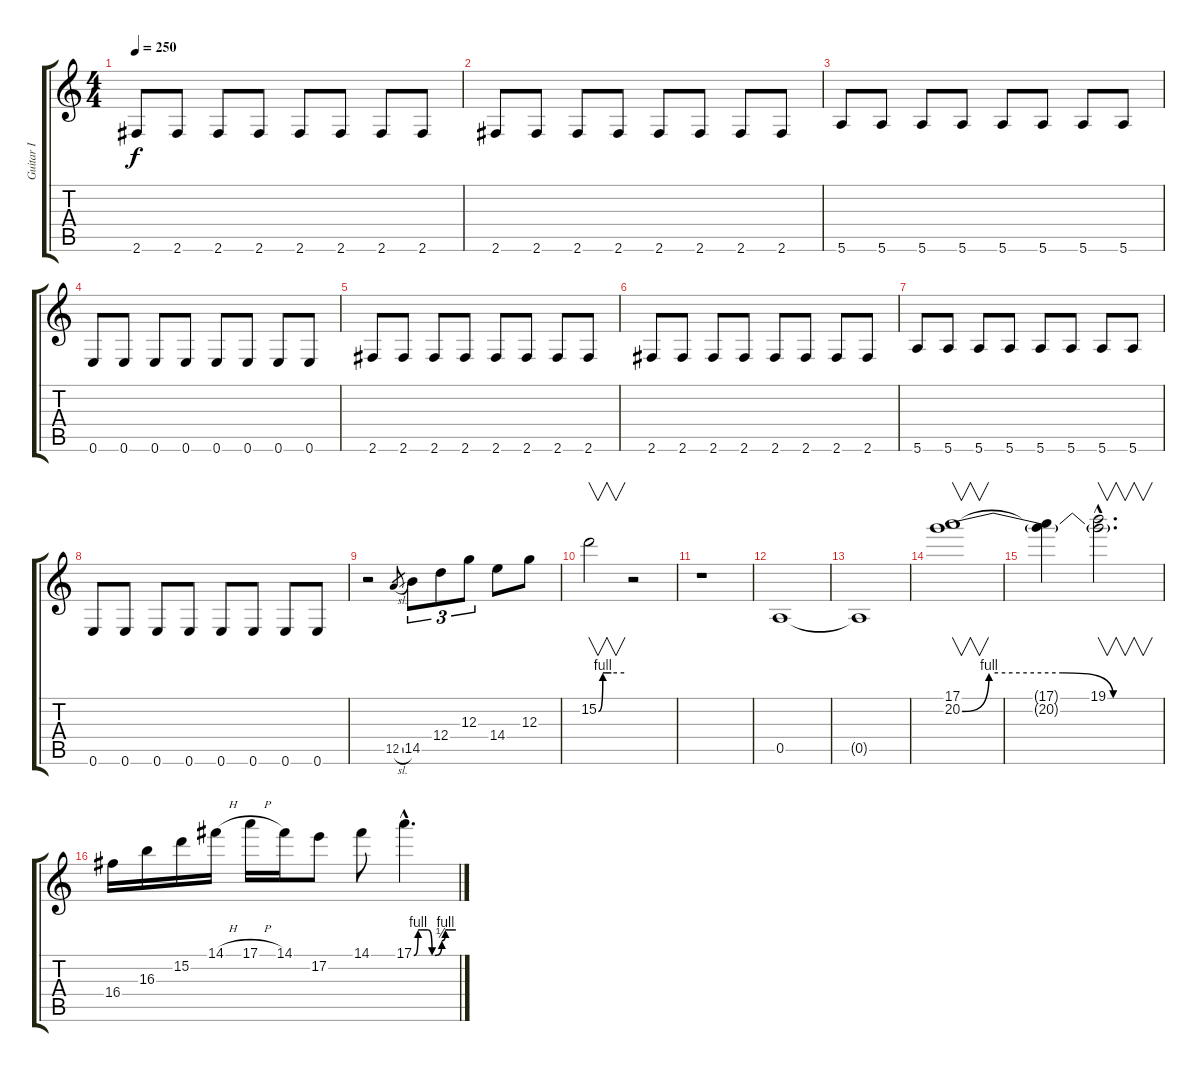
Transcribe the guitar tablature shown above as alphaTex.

\track ("Guitar I" "Guitar I") {instrument overdrivenguitar}
\staff {score tabs}
\tuning (E4 B3 G3 D3 A2 E2) {hide}
\ts (4 4)
\tempo 250
\clef g2
\ks c
2.6.8{dy f} 2.6.8 2.6.8 2.6.8 2.6.8 2.6.8 2.6.8 2.6.8 |
2.6.8 2.6.8 2.6.8 2.6.8 2.6.8 2.6.8 2.6.8 2.6.8 |
5.6.8 5.6.8 5.6.8 5.6.8 5.6.8 5.6.8 5.6.8 5.6.8 |
0.6.8 0.6.8 0.6.8 0.6.8 0.6.8 0.6.8 0.6.8 0.6.8 |
2.6.8 2.6.8 2.6.8 2.6.8 2.6.8 2.6.8 2.6.8 2.6.8 |
2.6.8 2.6.8 2.6.8 2.6.8 2.6.8 2.6.8 2.6.8 2.6.8 |
5.6.8 5.6.8 5.6.8 5.6.8 5.6.8 5.6.8 5.6.8 5.6.8 |
0.6.8 0.6.8 0.6.8 0.6.8 0.6.8 0.6.8 0.6.8 0.6.8 |
r.2 12.5{sl}.8{gr} 14.5.8{tu (3 2)} 12.4.8{tu (3 2)} 12.3.8{tu (3 2)} 14.4.8 12.3.8 |
15.2{be (custom 0 0 10 4 15 4 30 4 60 4)}.2{v} r.2 |
r.1 |
0.5.1 |
0.5{t}.1 |
(17.1 20.2{be (custom 0 0 8 4 15 4 30 4 45 0 60 0)}).1{v} |
(17.1{t} 20.2{t}).4 (19.1{hac} 20.2{hac t}).2{v d} |
16.4.16 16.3.16 15.2.16 14.1{h}.16 17.1{h}.16 14.1.16 17.2.8 14.1.8 17.1{be (custom 0 0 6 4 10 4 20 4 26 0 30 0 40 2 45 4 50 4 60 4) hac}.4{d}
